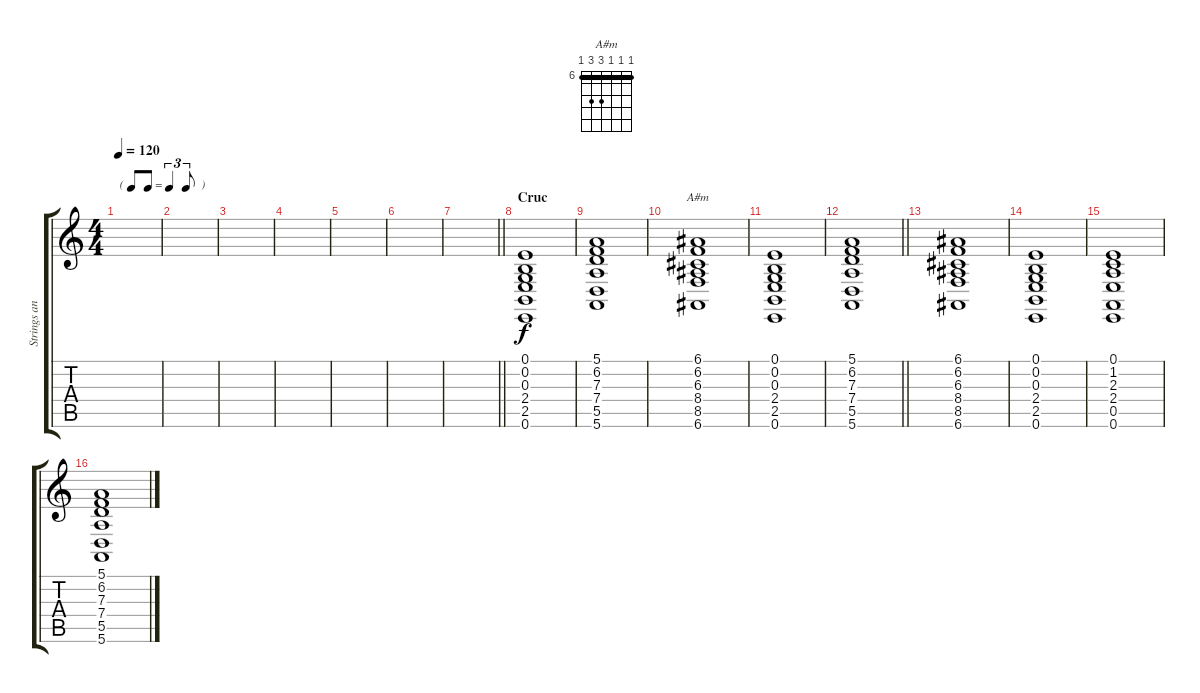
\track ("Strings and Chior" "Strings an") {instrument tremolostrings}
\staff {score tabs}
\tuning (E4 B3 G3 D3 A2 E2) {hide}
\chord ("A#m" 6 6 6 8 8 6) {firstfret 6 barre 6}
\ts (4 4)
\tf triplet8th
\tempo 120
\clef g2
\ks c
|
|
|
|
|
|
\barLineRight lightlight
|
\section ("" "Cruc")
(0.1 0.2 0.3 2.4 2.5 0.6).1 |
(5.1 6.2 7.3 7.4 5.5 5.6).1 |
(6.1 6.2 6.3 8.4 8.5 6.6).1{ch "A#m"} |
(0.1 0.2 0.3 2.4 2.5 0.6).1 |
\barLineRight lightlight
(5.1 6.2 7.3 7.4 5.5 5.6).1 |
\section ("" "")
(6.1 6.2 6.3 8.4 8.5 6.6).1 |
(0.1 0.2 0.3 2.4 2.5 0.6).1 |
(0.1 1.2 2.3 2.4 0.5 0.6).1 |
(5.1 6.2 7.3 7.4 5.5 5.6).1
